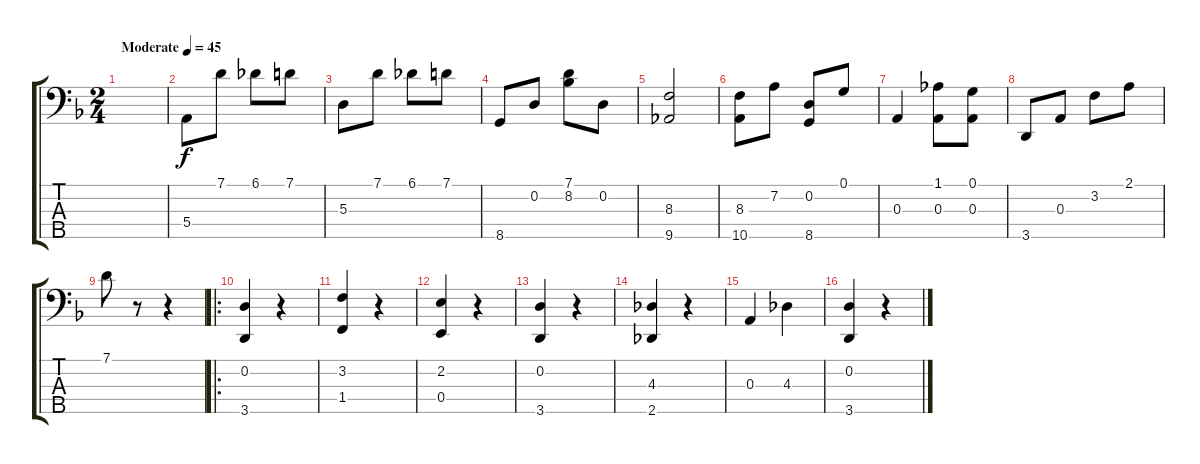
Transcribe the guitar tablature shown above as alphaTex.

\track "" {instrument electricbassfinger}
\staff {score tabs}
\tuning (G2 D2 A1 E1 B0) {hide}
\ts (2 4)
\tempo (45 "Moderate")
\clef f4
\ks f
|
5.4.8 7.1.8 6.1.8 7.1.8 |
5.3.8 7.1.8 6.1.8 7.1.8 |
8.5.8 0.2.8 (7.1 8.2).8 0.2.8 |
(8.3 9.5).2 |
(8.3 10.5).8 7.2.8 (0.2 8.5).8 0.1.8 |
0.3.4 (1.1 0.3).8 (0.1 0.3).8 |
3.5.8 0.3.8 3.2.8 2.1.8 |
7.1.8 r.8 r.4 |
\ro
(0.2 3.5).4 r.4 |
(3.2 1.4).4 r.4 |
(2.2 0.4).4 r.4 |
(0.2 3.5).4 r.4 |
(4.3 2.5).4 r.4 |
0.3.4 4.3.4 |
(0.2 3.5).4 r.4
